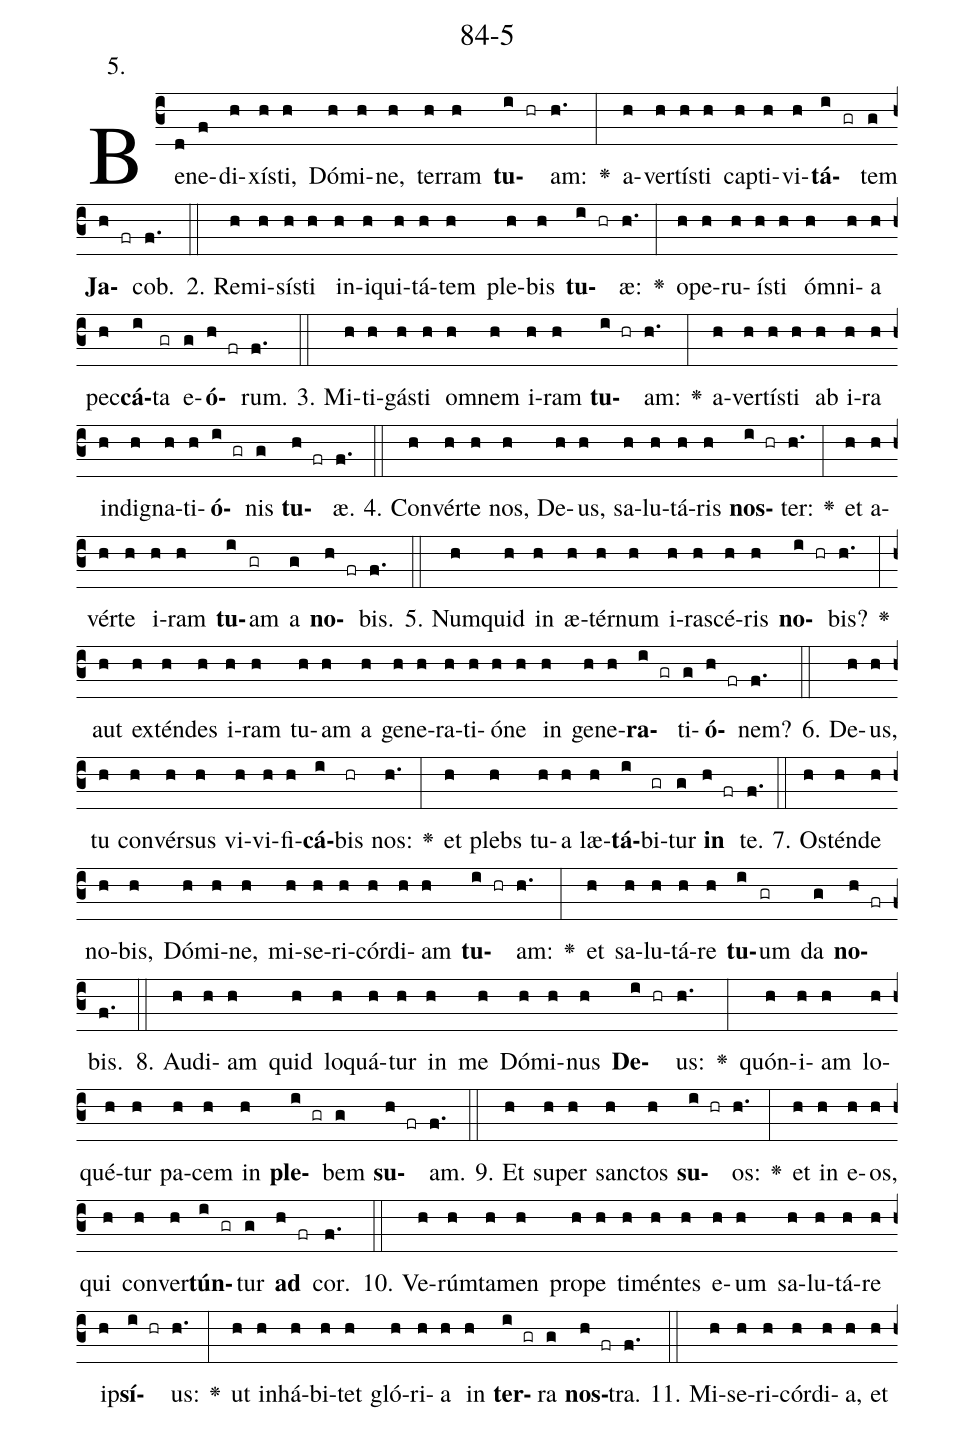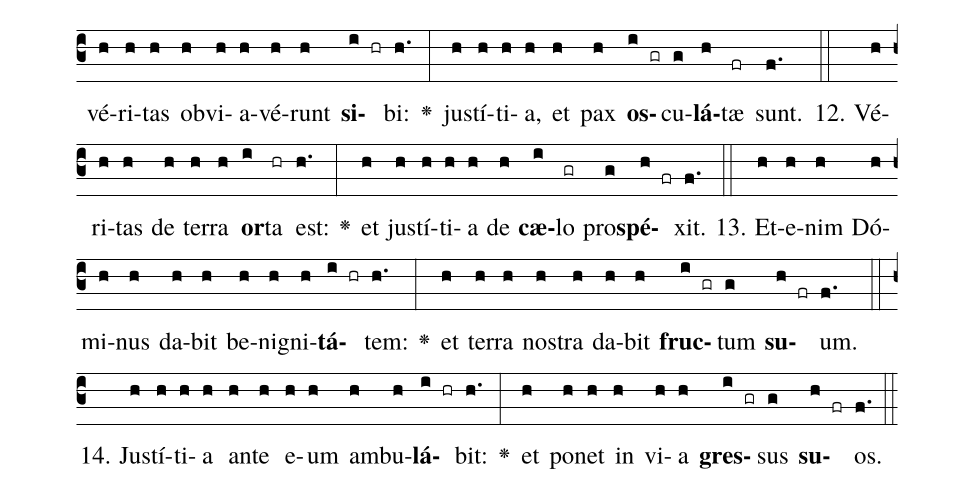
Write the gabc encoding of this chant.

name: 84-5;
annotation: 5.;
%%
(c3)Be(d)ne(f)di(h)xís(h)ti,(h) Dó(h)mi(h)ne,(h) ter(h)ram(h) <b>tu</b>(i hr)am:(h.) <v>\greheightstar</v>(:) a(h)ver(h)tís(h)ti(h) cap(h)ti(h)vi(h)<b>tá</b>(i gr)tem(g) <b>Ja</b>(h fr)cob.(f.) (::)
2. Re(h)mi(h)sís(h)ti(h) in(h)i(h)qui(h)tá(h)tem(h) ple(h)bis(h) <b>tu</b>(i hr)æ:(h.) <v>\greheightstar</v>(:) o(h)pe(h)ru(h)ís(h)ti(h) óm(h)ni(h)a(h) pec(h)<b>cá</b>(i)ta(gr) e(g)<b>ó</b>(h fr)rum.(f.) (::)
3. Mi(h)ti(h)gás(h)ti(h) om(h)nem(h) i(h)ram(h) <b>tu</b>(i hr)am:(h.) <v>\greheightstar</v>(:) a(h)ver(h)tís(h)ti(h) ab(h) i(h)ra(h) in(h)di(h)gna(h)ti(h)<b>ó</b>(i gr)nis(g) <b>tu</b>(h fr)æ.(f.) (::)
4. Con(h)vér(h)te(h) nos,(h) De(h)us,(h) sa(h)lu(h)tá(h)ris(h) <b>nos</b>(i hr)ter:(h.) <v>\greheightstar</v>(:) et(h) a(h)vér(h)te(h) i(h)ram(h) <b>tu</b>(i)am(gr) a(g) <b>no</b>(h fr)bis.(f.) (::)
5. Num(h)quid(h) in(h) æ(h)tér(h)num(h) i(h)ra(h)scé(h)ris(h) <b>no</b>(i hr)bis?(h.) <v>\greheightstar</v>(:) aut(h) ex(h)tén(h)des(h) i(h)ram(h) tu(h)am(h) a(h) ge(h)ne(h)ra(h)ti(h)ó(h)ne(h) in(h) ge(h)ne(h)<b>ra</b>(i gr)ti(g)<b>ó</b>(h fr)nem?(f.) (::)
6. De(h)us,(h) tu(h) con(h)vér(h)sus(h) vi(h)vi(h)fi(h)<b>cá</b>(i)bis(hr) nos:(h.) <v>\greheightstar</v>(:) et(h) plebs(h) tu(h)a(h) læ(h)<b>tá</b>(i)bi(gr)tur(g) <b>in</b>(h fr) te.(f.) (::)
7. Os(h)tén(h)de(h) no(h)bis,(h) Dó(h)mi(h)ne,(h) mi(h)se(h)ri(h)cór(h)di(h)am(h) <b>tu</b>(i hr)am:(h.) <v>\greheightstar</v>(:) et(h) sa(h)lu(h)tá(h)re(h) <b>tu</b>(i)um(gr) da(g) <b>no</b>(h fr)bis.(f.) (::)
8. Au(h)di(h)am(h) quid(h) lo(h)quá(h)tur(h) in(h) me(h) Dó(h)mi(h)nus(h) <b>De</b>(i hr)us:(h.) <v>\greheightstar</v>(:) quón(h)i(h)am(h) lo(h)qué(h)tur(h) pa(h)cem(h) in(h) <b>ple</b>(i gr)bem(g) <b>su</b>(h fr)am.(f.) (::)
9. Et(h) su(h)per(h) sanc(h)tos(h) <b>su</b>(i hr)os:(h.) <v>\greheightstar</v>(:) et(h) in(h) e(h)os,(h) qui(h) con(h)ver(h)<b>tún</b>(i gr)tur(g) <b>ad</b>(h fr) cor.(f.) (::)
10. Ve(h)rúm(h)ta(h)men(h) pro(h)pe(h) ti(h)mén(h)tes(h) e(h)um(h) sa(h)lu(h)tá(h)re(h) ip(h)<b>sí</b>(i hr)us:(h.) <v>\greheightstar</v>(:) ut(h) in(h)há(h)bi(h)tet(h) gló(h)ri(h)a(h) in(h) <b>ter</b>(i gr)ra(g) <b>nos</b>(h fr)tra.(f.) (::)
11. Mi(h)se(h)ri(h)cór(h)di(h)a,(h) et(h) vé(h)ri(h)tas(h) ob(h)vi(h)a(h)vé(h)runt(h) <b>si</b>(i hr)bi:(h.) <v>\greheightstar</v>(:) jus(h)tí(h)ti(h)a,(h) et(h) pax(h) <b>os</b>(i gr)cu(g)<b>lá</b>(h)tæ(fr) sunt.(f.) (::)
12. Vé(h)ri(h)tas(h) de(h) ter(h)ra(h) <b>or</b>(i)ta(hr) est:(h.) <v>\greheightstar</v>(:) et(h) jus(h)tí(h)ti(h)a(h) de(h) <b>cæ</b>(i)lo(gr) pro(g)<b>spé</b>(h fr)xit.(f.) (::)
13. Et(h)e(h)nim(h) Dó(h)mi(h)nus(h) da(h)bit(h) be(h)ni(h)gni(h)<b>tá</b>(i hr)tem:(h.) <v>\greheightstar</v>(:) et(h) ter(h)ra(h) nos(h)tra(h) da(h)bit(h) <b>fruc</b>(i gr)tum(g) <b>su</b>(h fr)um.(f.) (::)
14. Jus(h)tí(h)ti(h)a(h) an(h)te(h) e(h)um(h) am(h)bu(h)<b>lá</b>(i hr)bit:(h.) <v>\greheightstar</v>(:) et(h) po(h)net(h) in(h) vi(h)a(h) <b>gres</b>(i gr)sus(g) <b>su</b>(h fr)os.(f.) (::)
